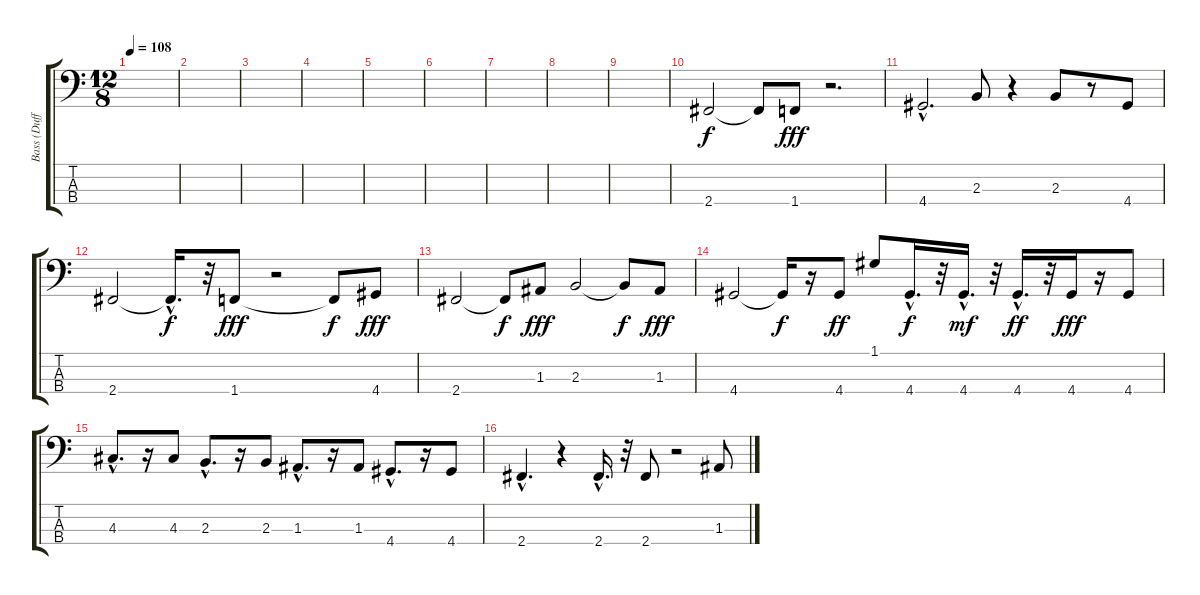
\track ("Bass (Duff)" "Bass (Duff") {instrument electricbasspick}
\staff {score tabs}
\tuning (G2 D2 A1 E1) {hide}
\ts (12 8)
\tempo 108
\clef f4
\ks c
|
|
|
|
|
|
|
|
|
2.4.2 2.4{t}.8{dy f} 1.4.8{dy fff} r.2{d} |
4.4{hac}.2{d} 2.3.8 r.4 2.3.8 r.8 4.4.8 |
2.4.2 2.4{hac t}.16{d dy f} r.32 1.4.8{dy fff} r.2 1.4{t}.8{dy f} 4.4.8{dy fff} |
2.4.2 2.4{t}.8{dy f} 1.3.8{dy fff} 2.3.2 2.3{t}.8{dy f} 1.3.8{dy fff} |
4.4.2 4.4{t}.16{dy f} r.16 4.4.8{dy ff} 1.1.8 4.4{hac}.16{d dy f} r.32 4.4{hac}.16{d dy mf} r.32 4.4{hac}.16{d dy ff} r.32 4.4.16{dy fff} r.16 4.4.8 |
4.3{hac}.8{d} r.16 4.3.8 2.3{hac}.8{d} r.16 2.3.8 1.3{hac}.8{d} r.16 1.3.8 4.4{hac}.8{d} r.16 4.4.8 |
2.4{hac}.4{d} r.4 2.4{hac}.16{d} r.32 2.4.8 r.2 1.3.8
